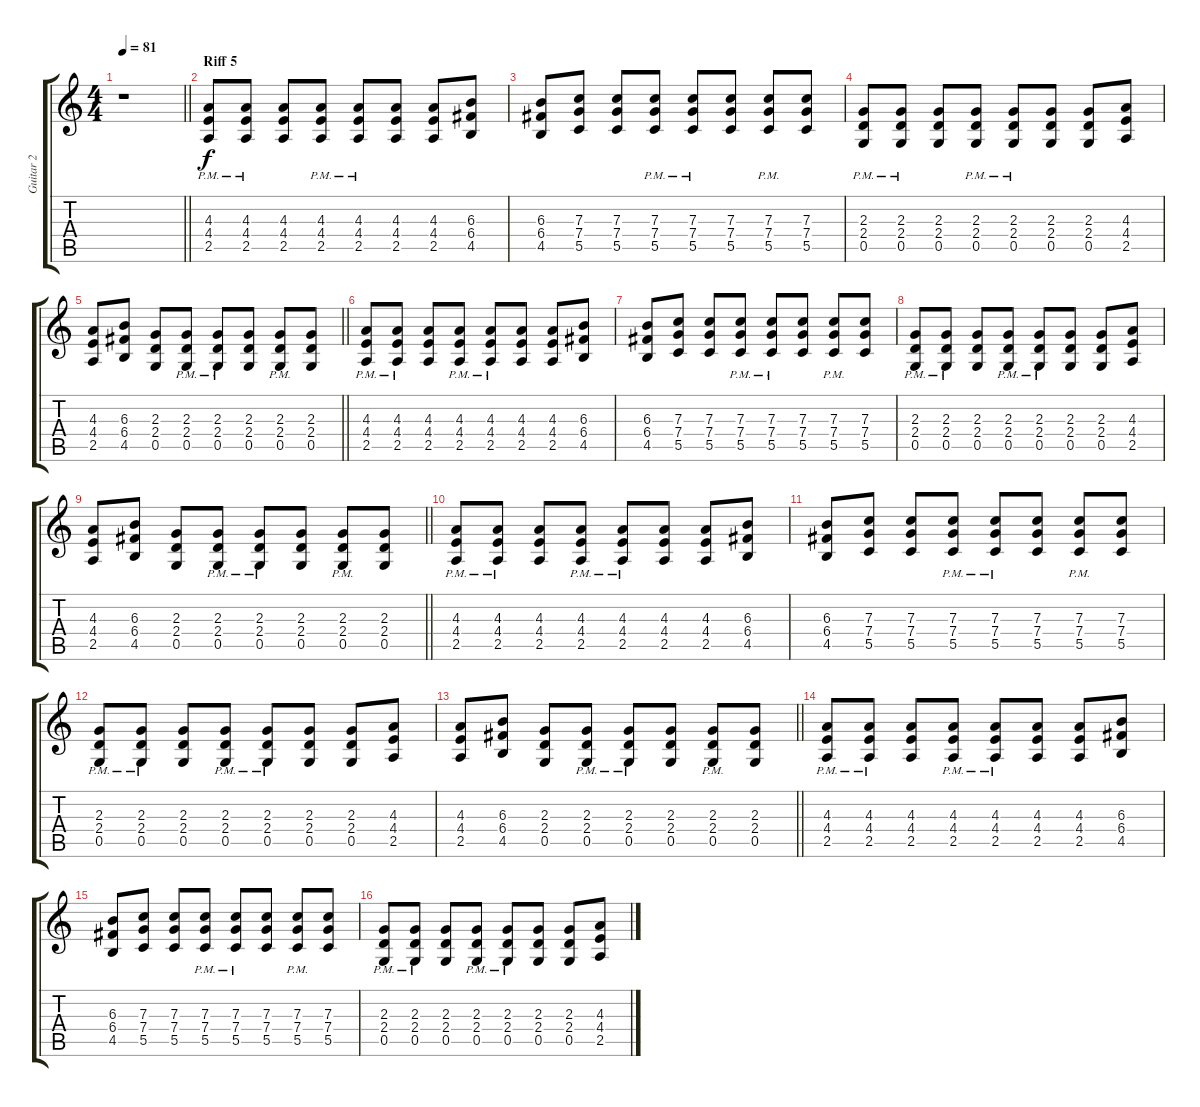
\track ("Guitar 2" "Guitar 2") {instrument distortionguitar}
\staff {score tabs}
\tuning (D4 A3 F3 C3 G2 D2) {hide}
\ts (4 4)
\tempo 81
\clef g2
\barLineRight lightlight
\ks c
r.1{dy f} |
\section ("" "Riff 5")
(4.3{pm} 4.4{pm} 2.5{pm}).8 (4.3{pm} 4.4{pm} 2.5{pm}).8 (4.3 4.4 2.5).8 (4.3{pm} 4.4{pm} 2.5{pm}).8 (4.3{pm} 4.4{pm} 2.5{pm}).8 (4.3 4.4 2.5).8 (4.3 4.4 2.5).8 (6.3 6.4 4.5).8 |
(6.3 6.4 4.5).8 (7.3 7.4 5.5).8 (7.3 7.4 5.5).8 (7.3{pm} 7.4{pm} 5.5{pm}).8 (7.3{pm} 7.4{pm} 5.5{pm}).8 (7.3 7.4 5.5).8 (7.3{pm} 7.4{pm} 5.5{pm}).8 (7.3 7.4 5.5).8 |
(2.3{pm} 2.4{pm} 0.5{pm}).8 (2.3{pm} 2.4{pm} 0.5{pm}).8 (2.3 2.4 0.5).8 (2.3{pm} 2.4{pm} 0.5{pm}).8 (2.3{pm} 2.4{pm} 0.5{pm}).8 (2.3 2.4 0.5).8 (2.3 2.4 0.5).8 (4.3 4.4 2.5).8 |
\barLineRight lightlight
(4.3 4.4 2.5).8 (6.3 6.4 4.5).8 (2.3 2.4 0.5).8 (2.3{pm} 2.4{pm} 0.5{pm}).8 (2.3{pm} 2.4{pm} 0.5{pm}).8 (2.3 2.4 0.5).8 (2.3{pm} 2.4{pm} 0.5{pm}).8 (2.3 2.4 0.5).8 |
(4.3{pm} 4.4{pm} 2.5{pm}).8 (4.3{pm} 4.4{pm} 2.5{pm}).8 (4.3 4.4 2.5).8 (4.3{pm} 4.4{pm} 2.5{pm}).8 (4.3{pm} 4.4{pm} 2.5{pm}).8 (4.3 4.4 2.5).8 (4.3 4.4 2.5).8 (6.3 6.4 4.5).8 |
(6.3 6.4 4.5).8 (7.3 7.4 5.5).8 (7.3 7.4 5.5).8 (7.3{pm} 7.4{pm} 5.5{pm}).8 (7.3{pm} 7.4{pm} 5.5{pm}).8 (7.3 7.4 5.5).8 (7.3{pm} 7.4{pm} 5.5{pm}).8 (7.3 7.4 5.5).8 |
(2.3{pm} 2.4{pm} 0.5{pm}).8 (2.3{pm} 2.4{pm} 0.5{pm}).8 (2.3 2.4 0.5).8 (2.3{pm} 2.4{pm} 0.5{pm}).8 (2.3{pm} 2.4{pm} 0.5{pm}).8 (2.3 2.4 0.5).8 (2.3 2.4 0.5).8 (4.3 4.4 2.5).8 |
\barLineRight lightlight
(4.3 4.4 2.5).8 (6.3 6.4 4.5).8 (2.3 2.4 0.5).8 (2.3{pm} 2.4{pm} 0.5{pm}).8 (2.3{pm} 2.4{pm} 0.5{pm}).8 (2.3 2.4 0.5).8 (2.3{pm} 2.4{pm} 0.5{pm}).8 (2.3 2.4 0.5).8 |
(4.3{pm} 4.4{pm} 2.5{pm}).8 (4.3{pm} 4.4{pm} 2.5{pm}).8 (4.3 4.4 2.5).8 (4.3{pm} 4.4{pm} 2.5{pm}).8 (4.3{pm} 4.4{pm} 2.5{pm}).8 (4.3 4.4 2.5).8 (4.3 4.4 2.5).8 (6.3 6.4 4.5).8 |
(6.3 6.4 4.5).8 (7.3 7.4 5.5).8 (7.3 7.4 5.5).8 (7.3{pm} 7.4{pm} 5.5{pm}).8 (7.3{pm} 7.4{pm} 5.5{pm}).8 (7.3 7.4 5.5).8 (7.3{pm} 7.4{pm} 5.5{pm}).8 (7.3 7.4 5.5).8 |
(2.3{pm} 2.4{pm} 0.5{pm}).8 (2.3{pm} 2.4{pm} 0.5{pm}).8 (2.3 2.4 0.5).8 (2.3{pm} 2.4{pm} 0.5{pm}).8 (2.3{pm} 2.4{pm} 0.5{pm}).8 (2.3 2.4 0.5).8 (2.3 2.4 0.5).8 (4.3 4.4 2.5).8 |
\barLineRight lightlight
(4.3 4.4 2.5).8 (6.3 6.4 4.5).8 (2.3 2.4 0.5).8 (2.3{pm} 2.4{pm} 0.5{pm}).8 (2.3{pm} 2.4{pm} 0.5{pm}).8 (2.3 2.4 0.5).8 (2.3{pm} 2.4{pm} 0.5{pm}).8 (2.3 2.4 0.5).8 |
(4.3{pm} 4.4{pm} 2.5{pm}).8 (4.3{pm} 4.4{pm} 2.5{pm}).8 (4.3 4.4 2.5).8 (4.3{pm} 4.4{pm} 2.5{pm}).8 (4.3{pm} 4.4{pm} 2.5{pm}).8 (4.3 4.4 2.5).8 (4.3 4.4 2.5).8 (6.3 6.4 4.5).8 |
(6.3 6.4 4.5).8 (7.3 7.4 5.5).8 (7.3 7.4 5.5).8 (7.3{pm} 7.4{pm} 5.5{pm}).8 (7.3{pm} 7.4{pm} 5.5{pm}).8 (7.3 7.4 5.5).8 (7.3{pm} 7.4{pm} 5.5{pm}).8 (7.3 7.4 5.5).8 |
(2.3{pm} 2.4{pm} 0.5{pm}).8 (2.3{pm} 2.4{pm} 0.5{pm}).8 (2.3 2.4 0.5).8 (2.3{pm} 2.4{pm} 0.5{pm}).8 (2.3{pm} 2.4{pm} 0.5{pm}).8 (2.3 2.4 0.5).8 (2.3 2.4 0.5).8 (4.3 4.4 2.5).8
